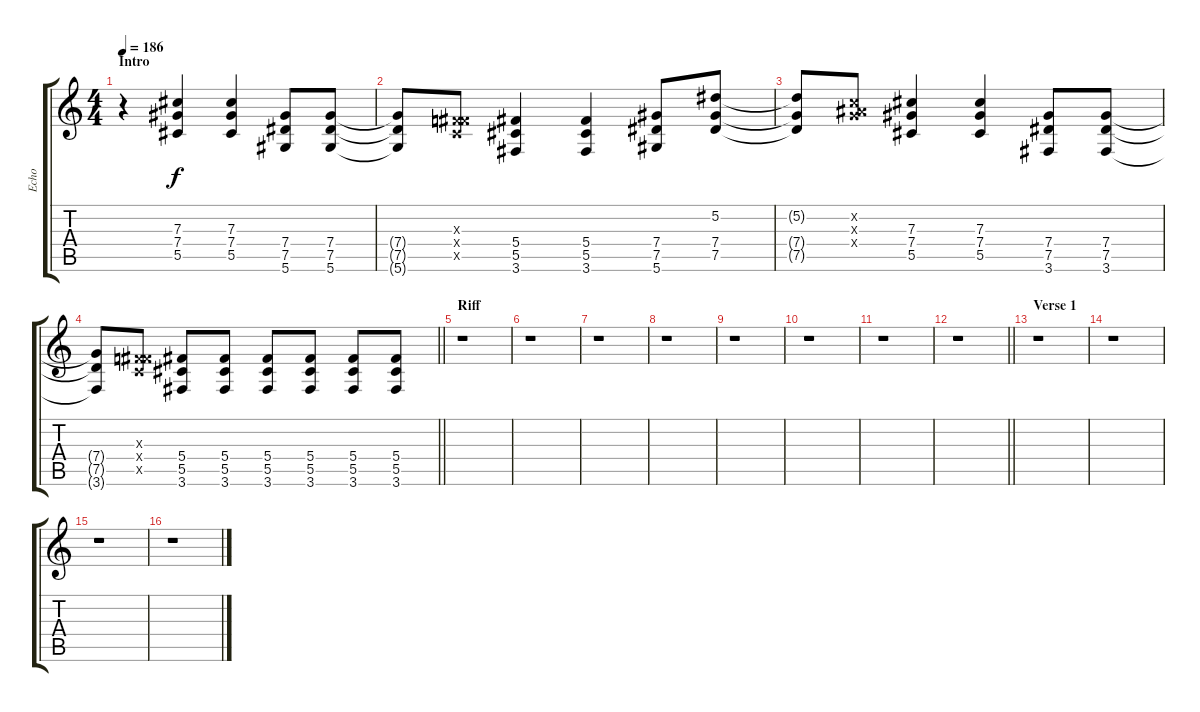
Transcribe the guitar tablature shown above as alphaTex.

\track ("Echo" "Echo") {instrument distortionguitar}
\staff {score tabs}
\tuning (Eb4 Bb3 Gb3 Db3 Ab2 Eb2) {hide}
\ts (4 4)
\section ("" "Intro")
\tempo 186
\clef g2
\ks c
r.4{dy f instrument distortionguitar} (7.3 7.4 5.5).4 (7.3 7.4 5.5).4 (7.4 7.5 5.6).8 (7.4 7.5 5.6).8 |
(7.4{t} 7.5{t} 5.6{t}).8 (0.3{x} 4.4{x} 4.5{x}).8 (5.4 5.5 3.6).4 (5.4 5.5 3.6).4 (7.4 7.5 5.6).8 (5.2 7.4 7.5).8 |
(5.2{t} 7.4{t} 7.5{t}).8 (0.2{x} 6.3{x} 6.4{x}).8 (7.3 7.4 5.5).4 (7.3 7.4 5.5).4 (7.4 7.5 3.6).8 (7.4 7.5 3.6).8 |
\barLineRight lightlight
(7.4{t} 7.5{t} 3.6{t}).8 (0.3{x} 4.4{x} 4.5{x}).8 (5.4 5.5 3.6).8{volume 2} (5.4 5.5 3.6).8 (5.4 5.5 3.6).8 (5.4 5.5 3.6).8 (5.4 5.5 3.6).8 (5.4 5.5 3.6).8 |
\section ("" "Riff")
r.1 |
r.1 |
r.1 |
r.1 |
r.1 |
r.1 |
r.1 |
\barLineRight lightlight
r.1 |
\section ("" "Verse 1")
r.1 |
r.1 |
r.1 |
r.1
